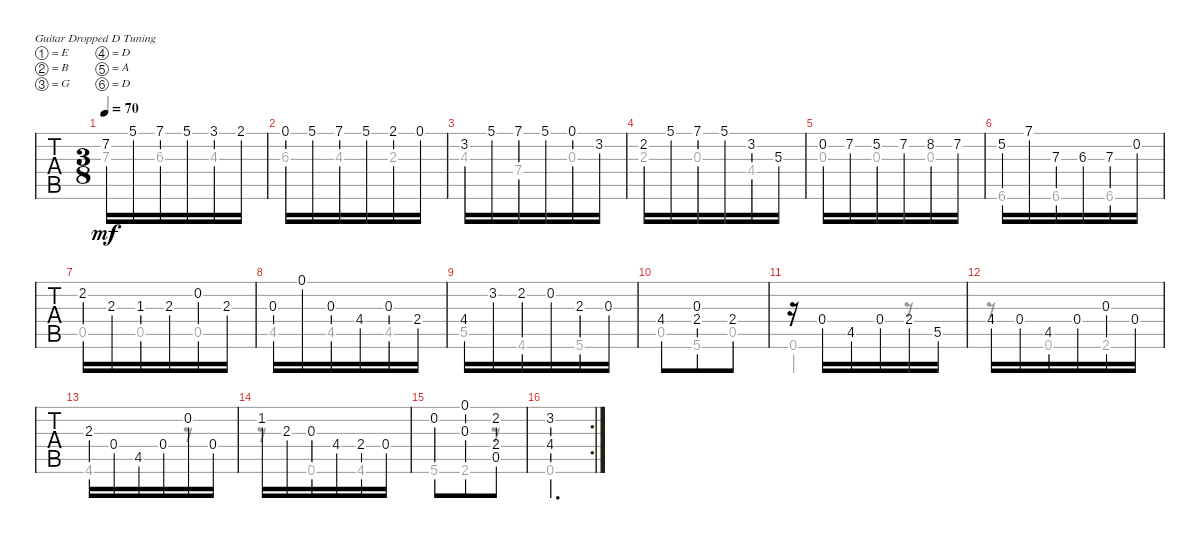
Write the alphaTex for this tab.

\bracketExtendMode groupsimilarinstruments
\singleTrackTrackNamePolicy hidden
\multiTrackTrackNamePolicy hidden
\firstSystemTrackNameOrientation horizontal
\otherSystemsTrackNameOrientation horizontal
\track ("Allegro" "N-Gt") {instrument acousticgrandpiano}
\staff {tabs}
\tuning (E4 B3 G3 D3 A2 D2)
\displaytranspose 12
\voice
\ts (3 8)
\tempo 70
\clef g2
\ks d
7.2.16{dy mf} 5.1.16 7.1.16 5.1.16 3.1.16 2.1.16 |
0.1.16 5.1.16 7.1.16 5.1.16 2.1.16 0.1.16 |
3.2.16 5.1.16 7.1.16 5.1.16 0.1.16 3.2.16 |
2.2.16 5.1.16 7.1.16 5.1.16 3.2.16 5.3.16 |
0.2.16 7.2.16 5.2.16 7.2.16 8.2.16 7.2.16 |
5.2.16 7.1.16 7.3.16 6.3.16 7.3.16 0.2.16 |
2.2.16 2.3.16 1.3.16 2.3.16 0.2.16 2.3.16 |
0.3.16 0.1.16 0.3.16 4.4.16 0.3.16 2.4.16 |
4.4.16 3.2.16 2.2.16 0.2.16 2.3.16 0.3.16 |
4.4.8 (0.3 2.4).8 2.4.8 |
r.16 0.4.16 4.5.16 0.4.16 2.4.16 5.5.16 |
4.4.16 0.4.16 4.5.16 0.4.16 0.3.16 0.4.16 |
2.3.16 0.4.16 4.5.16 0.4.16 0.2.16 0.4.16 |
1.2.16 2.3.16 0.3.16 4.4.16 2.4.16 0.4.16 |
0.2.8 (0.1 0.3).8 (2.2 2.4 0.5).8 |
\rc 2
(3.2 4.4).4{d}
\voice
\clef g2
\ottava regular
\simile none
\ks d
7.3.8{dy mf} 6.3.8 4.3.8 |
6.3.8 4.3.8 2.3.8 |
4.3.8 7.4.8 0.3.8 |
2.3.8 0.3.8 4.4.8 |
0.3.8 0.3.8 0.3.8 |
6.6.8 6.6.8 6.6.8 |
0.5.8 0.5.8 0.5.8 |
4.5.8 4.5.8 4.5.8 |
5.5.8 4.6.8 5.6.8 |
0.5.8 5.6.8 0.5.8 |
0.6.4 r.8 |
r.8 0.6.8 2.6.8 |
4.6.4 r.8 |
r.8 0.6.8 4.6.8 |
5.6.8 2.6.8 r.8 |
0.6.4{d}
